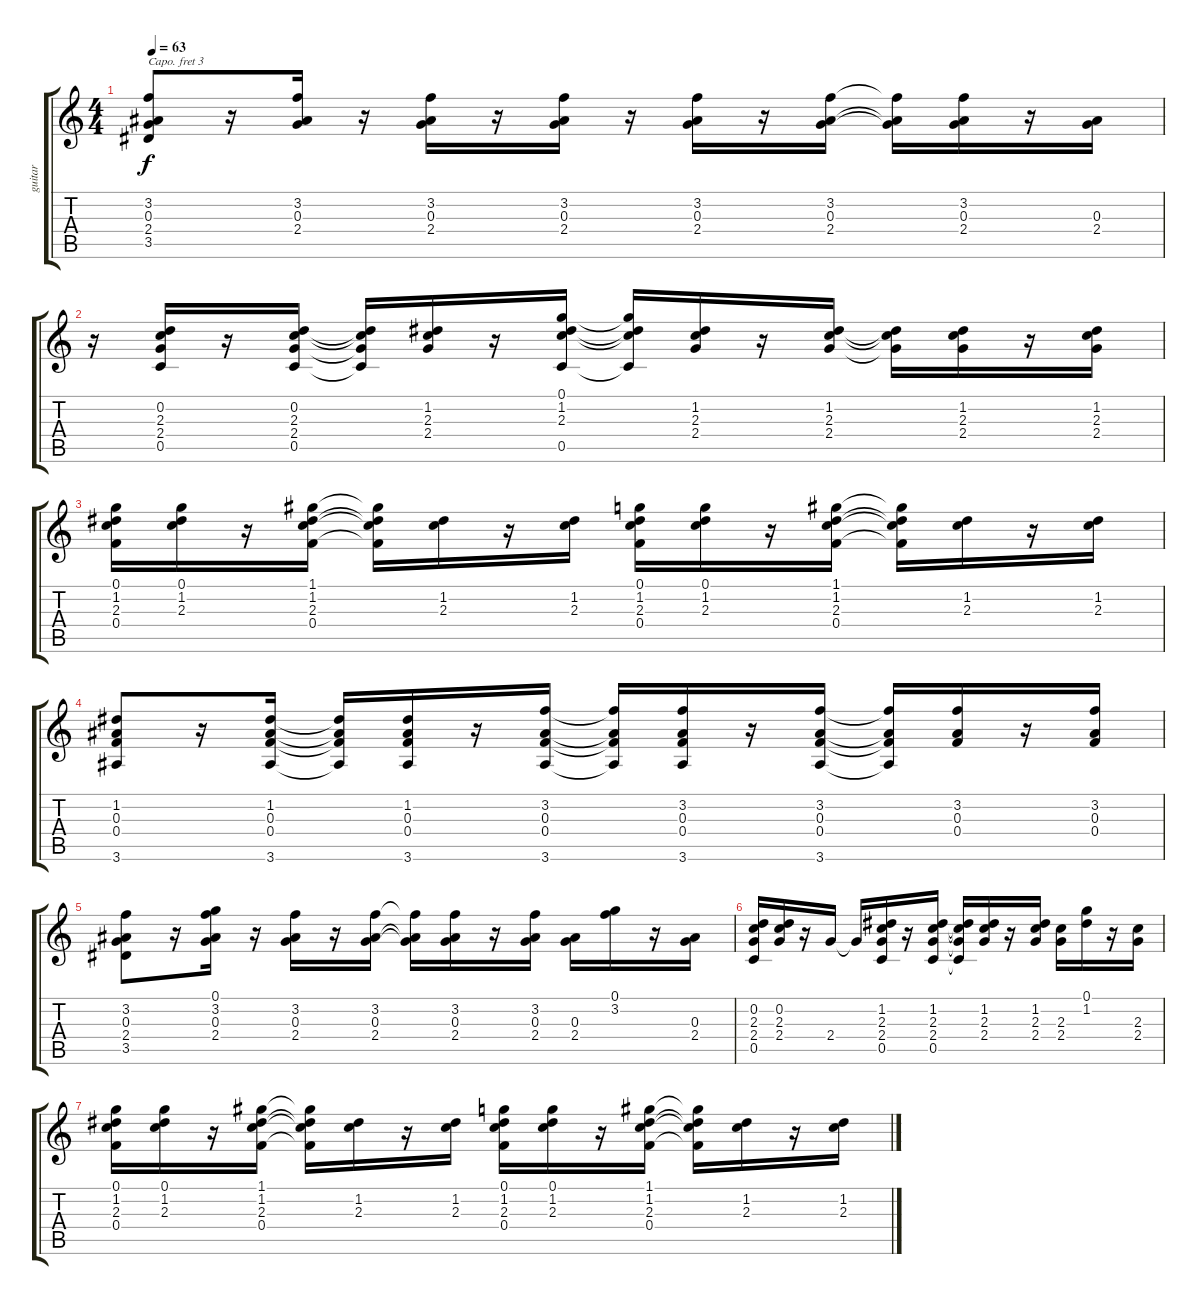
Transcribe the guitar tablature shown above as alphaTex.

\track ("guitar" "guitar") {instrument acousticguitarsteel}
\staff {score tabs}
\capo 3
\tuning (E4 B3 G3 D3 A2 E2) {hide}
\ts (4 4)
\tempo 63
\clef g2
\ks c
(3.2 0.3 2.4 3.5).8{dy f} r.16 (3.2 0.3 2.4).16 r.16 (3.2 0.3 2.4).16 r.16 (3.2 0.3 2.4).16 r.16 (3.2 0.3 2.4).16 r.16 (3.2 0.3 2.4).16 (3.2{t} 0.3{t} 2.4{t}).16 (3.2 0.3 2.4).16 r.16 (0.3 2.4).16 |
r.16 (0.2 2.3 2.4 0.5).16 r.16 (0.2 2.3 2.4 0.5).16 (0.2{t} 2.3{t} 2.4{t} 0.5{t}).16 (1.2 2.3 2.4).16 r.16 (0.1 1.2 2.3 0.5).16 (0.1{t} 1.2{t} 2.3{t} 0.5{t}).16 (1.2 2.3 2.4).16 r.16 (1.2 2.3 2.4).16 (1.2{t} 2.3{t} 2.4{t}).16 (1.2 2.3 2.4).16 r.16 (1.2 2.3 2.4).16 |
(0.1 1.2 2.3 0.4).16 (0.1 1.2 2.3).16 r.16 (1.1 1.2 2.3 0.4).16 (1.1{t} 1.2{t} 2.3{t} 0.4{t}).16 (1.2 2.3).16 r.16 (1.2 2.3).16 (0.1 1.2 2.3 0.4).16 (0.1 1.2 2.3).16 r.16 (1.1 1.2 2.3 0.4).16 (1.1{t} 1.2{t} 2.3{t} 0.4{t}).16 (1.2 2.3).16 r.16 (1.2 2.3).16 |
(1.2 0.3 0.4 3.6).8 r.16 (1.2 0.3 0.4 3.6).16 (1.2{t} 0.3{t} 0.4{t} 3.6{t}).16 (1.2 0.3 0.4 3.6).16 r.16 (3.2 0.3 0.4 3.6).16 (3.2{t} 0.3{t} 0.4{t} 3.6{t}).16 (3.2 0.3 0.4 3.6).16 r.16 (3.2 0.3 0.4 3.6).16 (3.2{t} 0.3{t} 0.4{t} 3.6{t}).16 (3.2 0.3 0.4).16 r.16 (3.2 0.3 0.4).16 |
(3.2 0.3 2.4 3.5).8 r.16 (0.1 3.2 0.3 2.4).16 r.16 (3.2 0.3 2.4).16 r.16 (3.2 0.3 2.4).16 (3.2{t} 0.3{t} 2.4{t}).16 (3.2 0.3 2.4).16 r.16 (3.2 0.3 2.4).16 (0.3 2.4).16 (0.1 3.2).16 r.16 (0.3 2.4).16 |
(0.2 2.3 2.4 0.5).16 (0.2 2.3 2.4).16 r.16 2.4.16 2.4{t}.16 (1.2 2.3 2.4 0.5).16 r.16 (1.2 2.3 2.4 0.5).16 (1.2{t} 2.3{t} 2.4{t} 0.5{t}).16 (1.2 2.3 2.4).16 r.16 (1.2 2.3 2.4).16 (2.3 2.4).16 (0.1 1.2).16 r.16 (2.3 2.4).16 |
(0.1 1.2 2.3 0.4).16 (0.1 1.2 2.3).16 r.16 (1.1 1.2 2.3 0.4).16 (1.1{t} 1.2{t} 2.3{t} 0.4{t}).16 (1.2 2.3).16 r.16 (1.2 2.3).16 (0.1 1.2 2.3 0.4).16 (0.1 1.2 2.3).16 r.16 (1.1 1.2 2.3 0.4).16 (1.1{t} 1.2{t} 2.3{t} 0.4{t}).16 (1.2 2.3).16 r.16 (1.2 2.3).16
